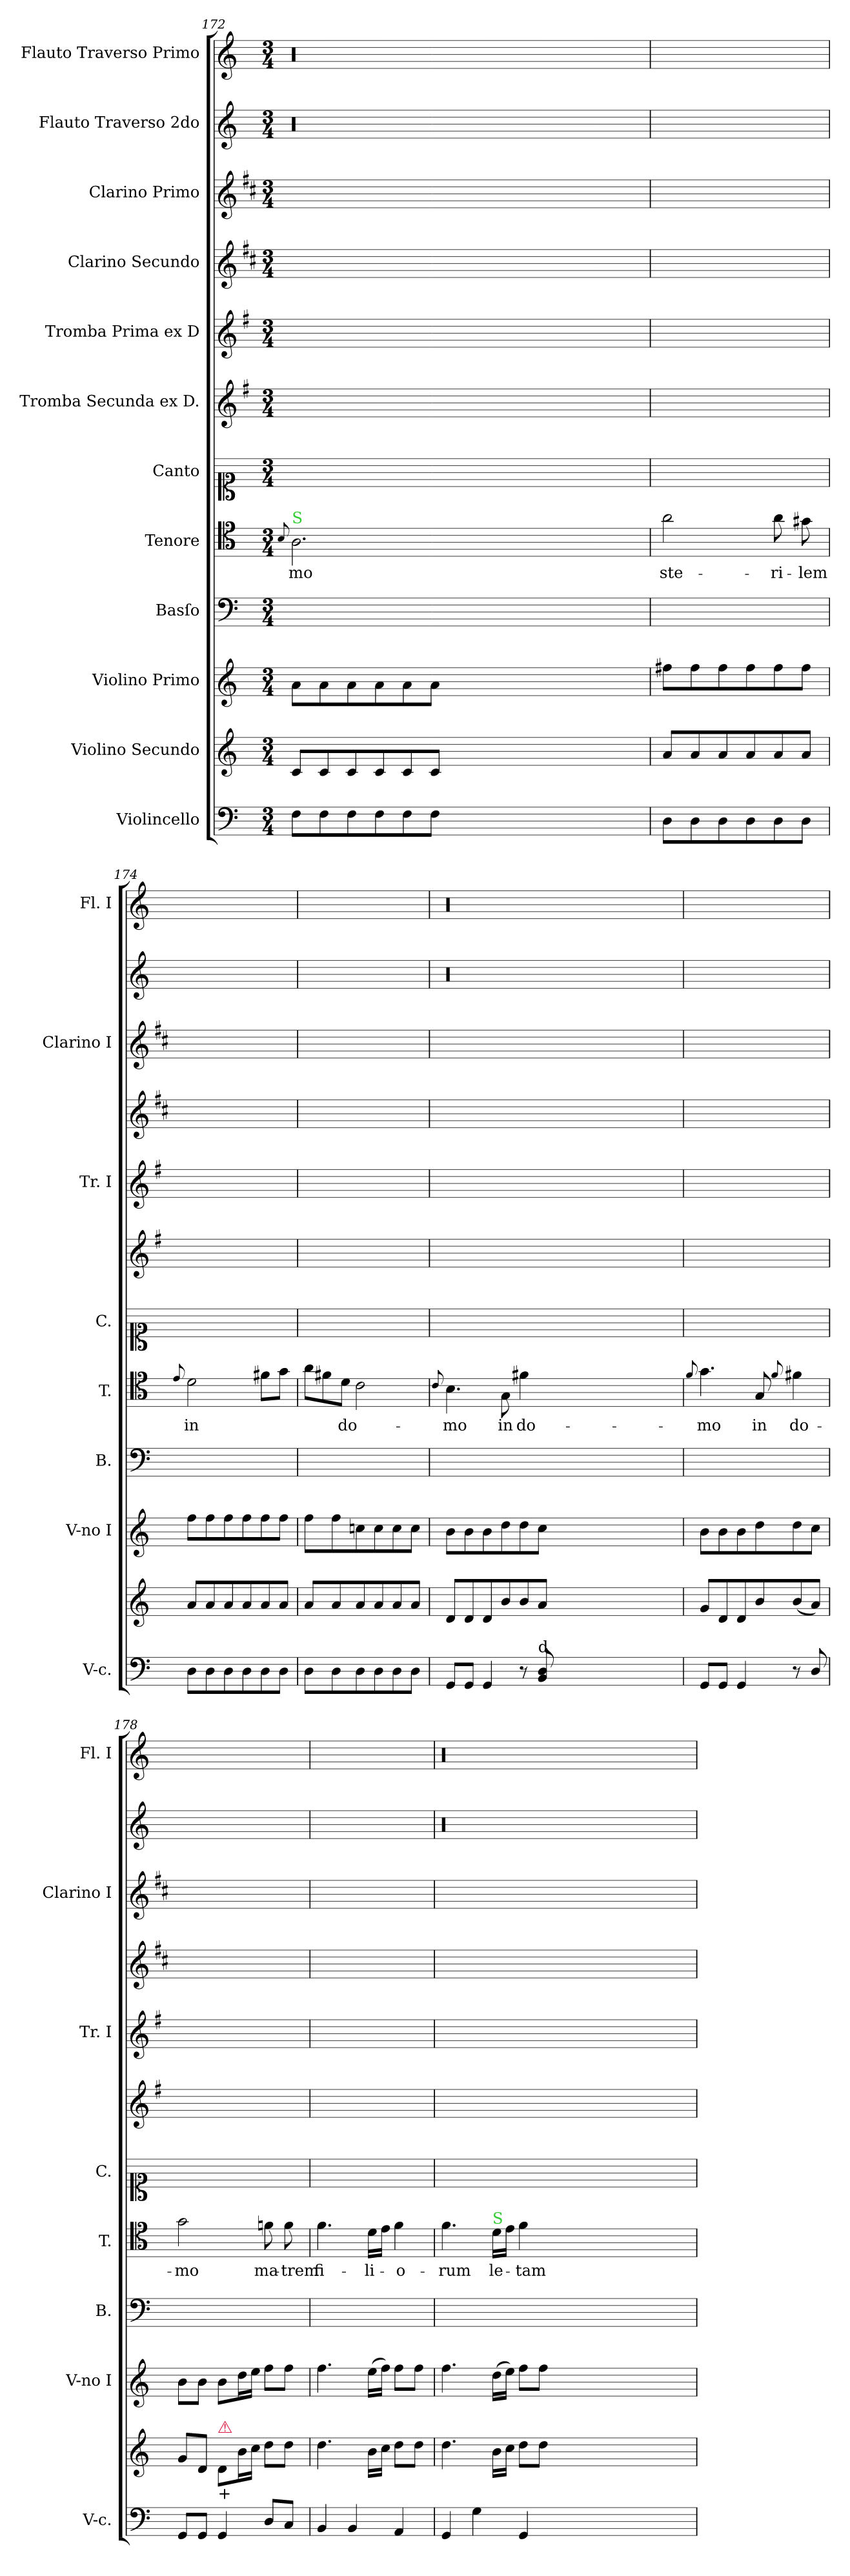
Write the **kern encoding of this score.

**kern	**kern	**kern	**kern	**kern	**text	**kern	**kern	**kern	**kern	**kern	**kern	**kern
*part12	*part11	*part10	*part9	*part8	*part8	*part7	*part6	*part5	*part4	*part3	*part2	*part1
*staff12	*staff11	*staff10	*staff9	*staff8	*staff8	*staff7	*staff6	*staff5	*staff4	*staff3	*staff2	*staff1
*I"Violincello	*I"Violino Secundo	*I"Violino Primo	*I"Basſo	*I"Tenore	*	*I"Canto	*I"Tromba Secunda ex D.	*I"Tromba Prima ex D	*I"Clarino Secundo	*I"Clarino Primo	*I"Flauto Traverso 2do	*I"Flauto Traverso Primo
*I'V-c.	*	*I'V-no I	*I'B.	*I'T.	*	*I'C.	*	*I'Tr. I	*	*I'Clarino I	*	*I'Fl. I
*clefF4	*clefG2	*clefG2	*clefF4	*clefC4	*	*clefC1	*clefG2	*clefG2	*clefG2	*clefG2	*clefG2	*clefG2
*	*	*	*	*	*	*	*ITrd4c7	*ITrd4c7	*ITrd1c2	*ITrd1c2	*	*
*k[]	*k[]	*k[]	*k[]	*k[]	*	*k[]	*k[]	*k[]	*k[]	*k[]	*k[]	*k[]
*M3/4	*M3/4	*M3/4	*M3/4	*M3/4	*	*M3/4	*M3/4	*M3/4	*M3/4	*M3/4	*M3/4	*M3/4
=172	=172	=172	=172	=172	=172	=172	=172	=172	=172	=172	=172	=172
.	.	.	.	8qqB/	.	.	.	.	.	.	.	.
!	!	!	!	!LO:TX:a:color=limegreen:t=S	!	!	!	!	!	!	!	!
!	!	!	!	!	!	!	!	!	!	!	!LO:N:vis=00	!LO:N:vis=00
8F\L	8c/L	8a\L	2.ryy	2.A\	-mo	2.ryy	2.ryy	2.ryy	2.ryy	2.ryy	0.r	0.r
8F\	8c/	8a\	.	.	.	.	.	.	.	.	.	.
8F\	8c/	8a\	.	.	.	.	.	.	.	.	.	.
8F\	8c/	8a\	.	.	.	.	.	.	.	.	.	.
8F\	8c/	8a\	.	.	.	.	.	.	.	.	.	.
8F\J	8c/J	8a\J	.	.	.	.	.	.	.	.	.	.
0ryy	0ryy	0ryy	0ryy	0ryy	.	0ryy	0ryy	0ryy	0ryy	0ryy	.	.
4ryy	4ryy	4ryy	4ryy	4ryy	.	4ryy	4ryy	4ryy	4ryy	4ryy	.	.
=173	=173	=173	=173	=173	=173	=173	=173	=173	=173	=173	=173	=173
8D\L	8a/L	8ff#X\L	2.ryy	2a\	ste-	2.ryy	2.ryy	2.ryy	2.ryy	2.ryy	2.ryy	2.ryy
8D\	8a/	8ff#\	.	.	.	.	.	.	.	.	.	.
8D\	8a/	8ff#\	.	.	.	.	.	.	.	.	.	.
8D\	8a/	8ff#\	.	.	.	.	.	.	.	.	.	.
8D\	8a/	8ff#\	.	8a\	-ri-	.	.	.	.	.	.	.
8D\J	8a/J	8ff#\J	.	8g#X\	-lem	.	.	.	.	.	.	.
=174	=174	=174	=174	=174	=174	=174	=174	=174	=174	=174	=174	=174
.	.	.	.	8qqe/	.	.	.	.	.	.	.	.
8D\L	8a/L	8ff\L	2.ryy	2d\	in	2.ryy	2.ryy	2.ryy	2.ryy	2.ryy	2.ryy	2.ryy
8D\	8a/	8ff\	.	.	.	.	.	.	.	.	.	.
8D\	8a/	8ff\	.	.	.	.	.	.	.	.	.	.
8D\	8a/	8ff\	.	.	.	.	.	.	.	.	.	.
8D\	8a/	8ff\	.	8f#X\L	.	.	.	.	.	.	.	.
8D\J	8a/J	8ff\J	.	8g\J	.	.	.	.	.	.	.	.
=175	=175	=175	=175	=175	=175	=175	=175	=175	=175	=175	=175	=175
*	*	*	*	*Xtuplet	*	*	*	*	*	*	*	*
8D\L	8a/L	8ff\L	2.ryy	12a\L	.	2.ryy	2.ryy	2.ryy	2.ryy	2.ryy	2.ryy	2.ryy
.	.	.	.	12f#X\	.	.	.	.	.	.	.	.
8D\	8a/	8ff\	.	.	.	.	.	.	.	.	.	.
.	.	.	.	12d\J	do-	.	.	.	.	.	.	.
8D\	8a/	8ccn\	.	2c\	.	.	.	.	.	.	.	.
8D\	8a/	8cc\	.	.	.	.	.	.	.	.	.	.
8D\	8a/	8cc\	.	.	.	.	.	.	.	.	.	.
8D\J	8a/J	8cc\J	.	.	.	.	.	.	.	.	.	.
=176	=176	=176	=176	=176	=176	=176	=176	=176	=176	=176	=176	=176
.	.	.	.	8qqc/	.	.	.	.	.	.	.	.
!	!	!	!	!	!	!	!	!	!	!	!LO:N:vis=00	!LO:N:vis=00
8GG/L	8d/L	8b\L	2.ryy	4.B\	-mo	2.ryy	2.ryy	2.ryy	2.ryy	2.ryy	0.r	0.r
8GG/J	8d/	8b\	.	.	.	.	.	.	.	.	.	.
4GG/	8d/	8b\	.	.	.	.	.	.	.	.	.	.
.	8b\	8dd\	.	8G\	in	.	.	.	.	.	.	.
8r	8b\	8dd\	.	4f#X\	do-	.	.	.	.	.	.	.
!LO:TX:a:t=d	!	!	!	!	!	!	!	!	!	!	!	!
8BB/ 8D/	8a/J	8cc\J	.	.	.	.	.	.	.	.	.	.
0ryy	0ryy	0ryy	0ryy	0ryy	.	0ryy	0ryy	0ryy	0ryy	0ryy	.	.
4ryy	4ryy	4ryy	4ryy	4ryy	.	4ryy	4ryy	4ryy	4ryy	4ryy	.	.
=177	=177	=177	=177	=177	=177	=177	=177	=177	=177	=177	=177	=177
.	.	.	.	8qqf/	.	.	.	.	.	.	.	.
8GG/L	8g/L	8b\L	2.ryy	4.g\	-mo	2.ryy	2.ryy	2.ryy	2.ryy	2.ryy	2.ryy	2.ryy
8GG/J	8d/	8b\	.	.	.	.	.	.	.	.	.	.
4GG/	8d/	8b\	.	.	.	.	.	.	.	.	.	.
.	8b\	8dd\	.	8G/	in	.	.	.	.	.	.	.
.	.	.	.	8qqf/	.	.	.	.	.	.	.	.
8r	(8b\	8dd\	.	4f#X\	do-	.	.	.	.	.	.	.
8D/	8a/J)	8cc\J	.	.	.	.	.	.	.	.	.	.
=178	=178	=178	=178	=178	=178	=178	=178	=178	=178	=178	=178	=178
8GG/L	8g/L	8b\L	2.ryy	2g\	-mo	2.ryy	2.ryy	2.ryy	2.ryy	2.ryy	2.ryy	2.ryy
8GG/J	8d/J	8b\J	.	.	.	.	.	.	.	.	.	.
!	!LO:TX:a:color=crimson:t=⚠	!	!	!	!	!	!	!	!	!	!	!
!	!LO:TX:b:t=+	!	!	!	!	!	!	!	!	!	!	!
4GG/	8d/L	8b\L	.	.	.	.	.	.	.	.	.	.
.	16b\L	16dd\L	.	.	.	.	.	.	.	.	.	.
.	16cc\JJ	16ee\JJ	.	.	.	.	.	.	.	.	.	.
8D\L	8dd\L	8ff\L	.	8fn\	ma-	.	.	.	.	.	.	.
8C/J	8dd\J	8ff\J	.	8f\	-trem	.	.	.	.	.	.	.
=179	=179	=179	=179	=179	=179	=179	=179	=179	=179	=179	=179	=179
4BB/	4.dd\	4.ff\	2.ryy	4.f\	fi-	2.ryy	2.ryy	2.ryy	2.ryy	2.ryy	2.ryy	2.ryy
4BB/	.	.	.	.	.	.	.	.	.	.	.	.
.	16b\LL	(16ee\LL	.	16d\LL	-li-	.	.	.	.	.	.	.
.	16cc\JJ	16ff\JJ)	.	16e\JJ	.	.	.	.	.	.	.	.
4AA/	8dd\L	8ff\L	.	4f\	-o-	.	.	.	.	.	.	.
.	8dd\J	8ff\J	.	.	.	.	.	.	.	.	.	.
=180	=180	=180	=180	=180	=180	=180	=180	=180	=180	=180	=180	=180
!	!	!	!	!	!	!	!	!	!	!	!LO:N:vis=00	!LO:N:vis=00
4GG/	4.dd\	4.ff\	2.ryy	4.f\	-rum	2.ryy	2.ryy	2.ryy	2.ryy	2.ryy	0.r	0.r
4G\	.	.	.	.	.	.	.	.	.	.	.	.
!	!	!	!	!LO:TX:a:color=limegreen:t=S	!	!	!	!	!	!	!	!
.	16b\LL	(16dd\LL	.	16d\LL	le-	.	.	.	.	.	.	.
.	16cc\JJ	16ee\JJ)	.	16e\JJ	.	.	.	.	.	.	.	.
4GG/	8dd\L	8ff\L	.	4f\	-tam-	.	.	.	.	.	.	.
.	8dd\J	8ff\J	.	.	.	.	.	.	.	.	.	.
0ryy	0ryy	0ryy	0ryy	0ryy	.	0ryy	0ryy	0ryy	0ryy	0ryy	.	.
4ryy	4ryy	4ryy	4ryy	4ryy	.	4ryy	4ryy	4ryy	4ryy	4ryy	.	.
=	=	=	=	=	=	=	=	=	=	=	=	=
*-	*-	*-	*-	*-	*-	*-	*-	*-	*-	*-	*-	*-
